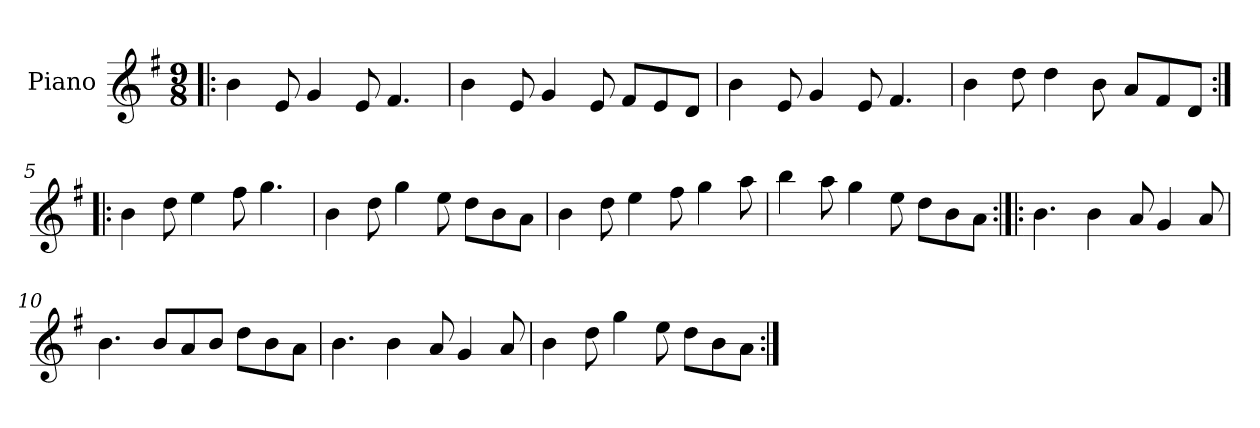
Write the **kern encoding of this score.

**kern
*part1
*staff1
*I"Piano
*I'Pno
*clefG2
*k[f#]
*e:
*M9/8
*MM160
=1!|:
4b\
8e/
4g/
8e/
4.f#/
=2
4b\
8e/
4g/
8e/
8f#/L
8e/
8d/J
=3
4b\
8e/
4g/
8e/
4.f#/
=4
4b\
8dd\
4dd\
8b\
8a/L
8f#/
8d/J
=5:|!|:
4b\
8dd\
4ee\
8ff#\
4.gg\
=6
4b\
8dd\
4gg\
8ee\
8dd\L
8b\
8a\J
=7
4b\
8dd\
4ee\
8ff#\
4gg\
8aa\
=8
4bb\
8aa\
4gg\
8ee\
8dd\L
8b\
8a\J
=9:|!|:
4.b\
4b\
8a/
4g/
8a/
=10
4.b\
8b/L
8a/
8b/J
8dd\L
8b\
8a\J
=11
4.b\
4b\
8a/
4g/
8a/
=12
4b\
8dd\
4gg\
8ee\
8dd\L
8b\
8a\J
=:|!
*-
